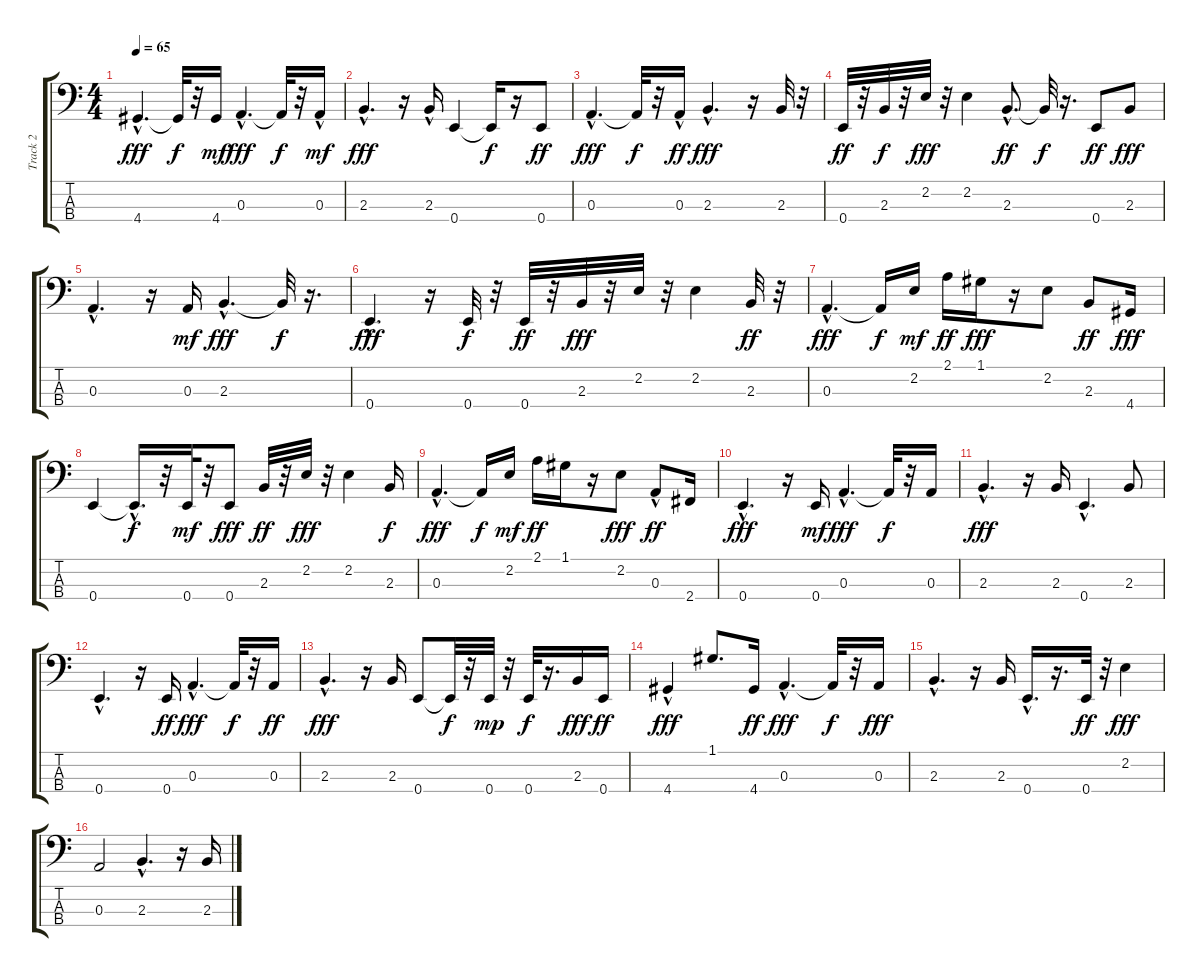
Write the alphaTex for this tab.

\track ("Track 2" "Track 2") {instrument electricbassfinger}
\staff {score tabs}
\tuning (G2 D2 A1 E1) {hide}
\ts (4 4)
\tempo 65
\clef f4
\ks c
4.4{hac}.4{d dy fff} 4.4{t}.32{dy f} r.32 4.4.16{dy mf} 0.3{hac}.4{d dy fff} 0.3{t}.32{dy f} r.32 0.3{hac}.16{dy mf} |
2.3{hac}.4{d dy fff} r.16 2.3{hac}.16 0.4.4 0.4{t}.16{dy f} r.16 0.4.8{dy ff} |
0.3{hac}.4{d dy fff} 0.3{t}.32{dy f} r.32 0.3{hac}.16{dy ff} 2.3{hac}.4{d dy fff} r.16 2.3.32 r.32 |
0.4.32{dy ff} r.32 2.3.32{dy f} r.32 2.2.32{dy fff} r.32 2.2.4 2.3{hac}.8{d dy ff} 2.3{t}.32{dy f} r.16{d} 0.4.8{dy ff} 2.3.8{dy fff} |
0.3{hac}.4{d} r.16 0.3.16{dy mf} 2.3{hac}.4{d dy fff} 2.3{t}.32{dy f} r.16{d} |
0.4{hac}.4{d dy fff} r.16 0.4.32{dy f} r.32 0.4.32{dy ff} r.32 2.3.32{dy fff} r.32 2.2.32 r.32 2.2.4 2.3.32{dy ff} r.32 |
0.3{hac}.4{d dy fff} 0.3{t}.16{dy f} 2.2.16{dy mf} 2.1.16{dy ff} 1.1.16{dy fff} r.16 2.2.8 2.3.8{dy ff} 4.4.16{dy fff} |
0.4.4 0.4{hac t}.16{d dy f} r.32 0.4.32{dy mf} r.32 0.4.8{dy fff} 2.3.32{dy ff} r.32 2.2.32{dy fff} r.32 2.2.4 2.3.16{dy f} |
0.3{hac}.4{d dy fff} 0.3{t}.16{dy f} 2.2.16{dy mf} 2.1.16{dy ff} 1.1.16 r.16 2.2.8{dy fff} 0.3{hac}.8{dy ff} 2.4.16 |
0.4{hac}.4{d dy fff} r.16 0.4.16{dy mf} 0.3{hac}.4{d dy fff} 0.3{t}.32{dy f} r.32 0.3.16 |
2.3{hac}.4{d dy fff} r.16 2.3.16 0.4{hac}.4{d} 2.3.8 |
0.4{hac}.4{d} r.16 0.4.16{dy ff} 0.3{hac}.4{d dy fff} 0.3{t}.32{dy f} r.32 0.3.16{dy ff} |
2.3{hac}.4{d dy fff} r.16 2.3.16 0.4.8 0.4{t}.32{dy f} r.32 0.4.32{dy mp} r.32 0.4.32{dy f} r.16{d} 2.3.16{dy fff} 0.4.16{dy ff} |
4.4{hac}.4{dy fff} 1.1.8{d} 4.4.16{dy ff} 0.3{hac}.4{d dy fff} 0.3{t}.32{dy f} r.32 0.3.16{dy fff} |
2.3{hac}.4{d} r.16 2.3.16 0.4{hac}.16{d} r.16{d} 0.4.32{dy ff} r.32 2.2.4{dy fff} |
0.3.2 2.3{hac}.4{d} r.16 2.3.16
